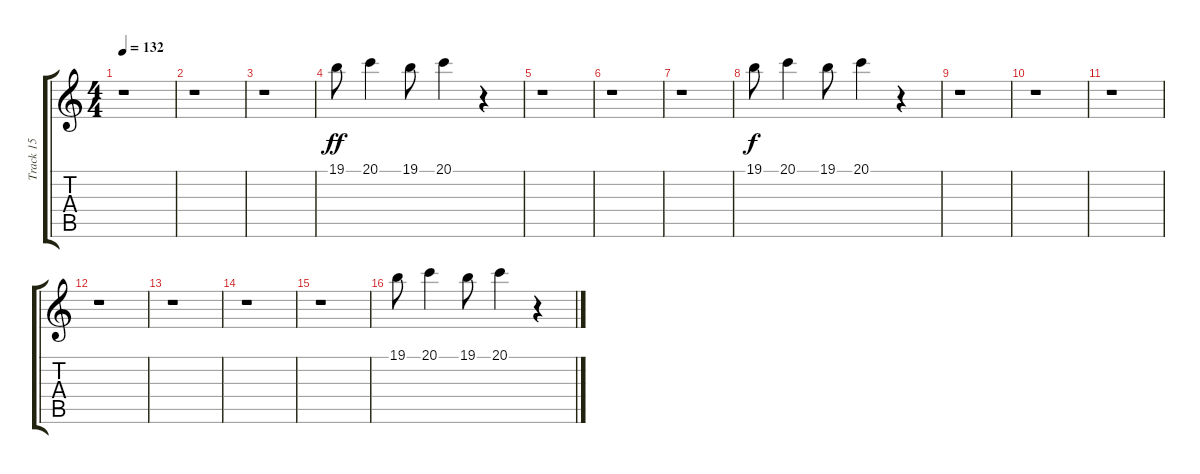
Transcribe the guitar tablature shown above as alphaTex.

\track ("Track 15" "Track 15") {instrument honkytonkpiano}
\staff {score tabs}
\tuning (E4 B3 G3 D3 A2 E2) {hide}
\ts (4 4)
\tempo 132
\clef g2
\ks c
r.1{dy f} |
r.1 |
r.1 |
19.1.8{dy ff instrument harpsichord} 20.1.4 19.1.8 20.1.4 r.4 |
r.1 |
r.1 |
r.1 |
19.1.8{dy f} 20.1.4 19.1.8 20.1.4 r.4 |
r.1 |
r.1 |
r.1 |
r.1 |
r.1 |
r.1 |
r.1 |
19.1.8 20.1.4 19.1.8 20.1.4 r.4
